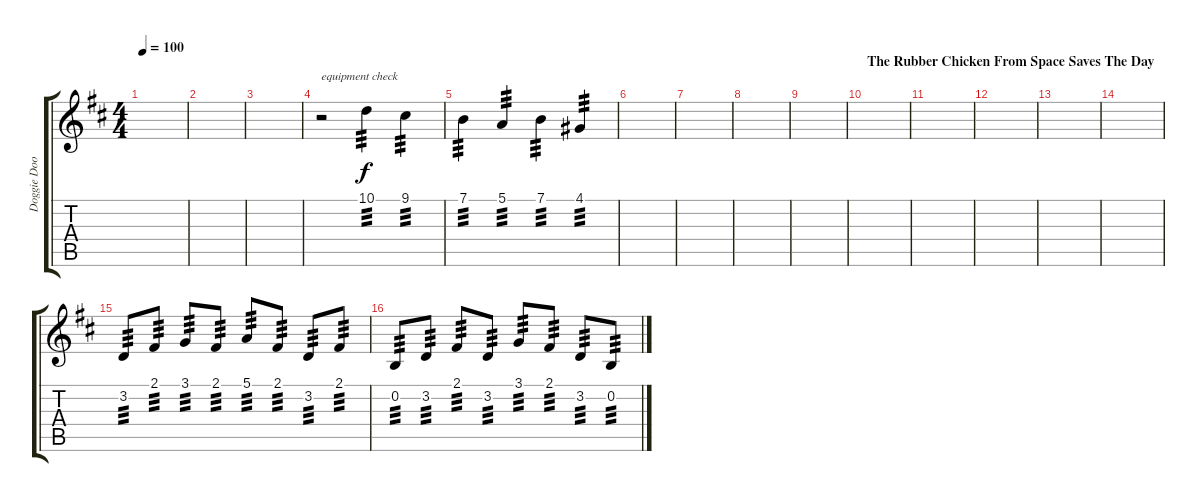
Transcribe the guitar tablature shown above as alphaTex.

\track ("Doggie Doo (Marimba 'n FX)" "Doggie Doo") {instrument marimba}
\staff {score tabs}
\tuning (E4 B3 G3 D3 A2 E2) {hide}
\ts (4 4)
\tempo 100
\clef g2
\ks d
|
|
|
r.2{txt "equipment check"} 10.1.4{tp 3} 9.1.4{tp 3} |
7.1.4{tp 3} 5.1.4{tp 3} 7.1.4{tp 3} 4.1.4{tp 3} |
|
|
|
|
\section ("" "The Rubber Chicken From Space Saves The Day")
|
|
|
|
|
3.2.8{tp 3} 2.1.8{tp 3} 3.1.8{tp 3} 2.1.8{tp 3} 5.1.8{tp 3} 2.1.8{tp 3} 3.2.8{tp 3} 2.1.8{tp 3} |
0.2.8{tp 3} 3.2.8{tp 3} 2.1.8{tp 3} 3.2.8{tp 3} 3.1.8{tp 3} 2.1.8{tp 3} 3.2.8{tp 3} 0.2.8{tp 3}
